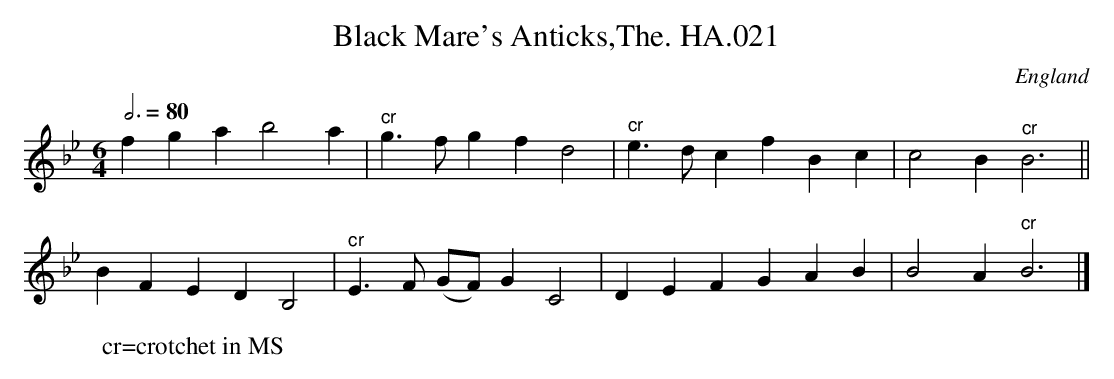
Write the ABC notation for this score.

X:1
T:Black Mare's Anticks,The. HA.021
M:6/4
L:1/4
Q:3/4=80
O:England
K:Bb major
fga b2a|"^cr"g>fg fd2|"^cr"e>dc fBc|c2B "^cr"B3||!
BFE DB,2|"^cr"E>F (G/F/) GC2|DEF GAB|B2A "^cr"B3|]
W:cr=crotchet in MS
